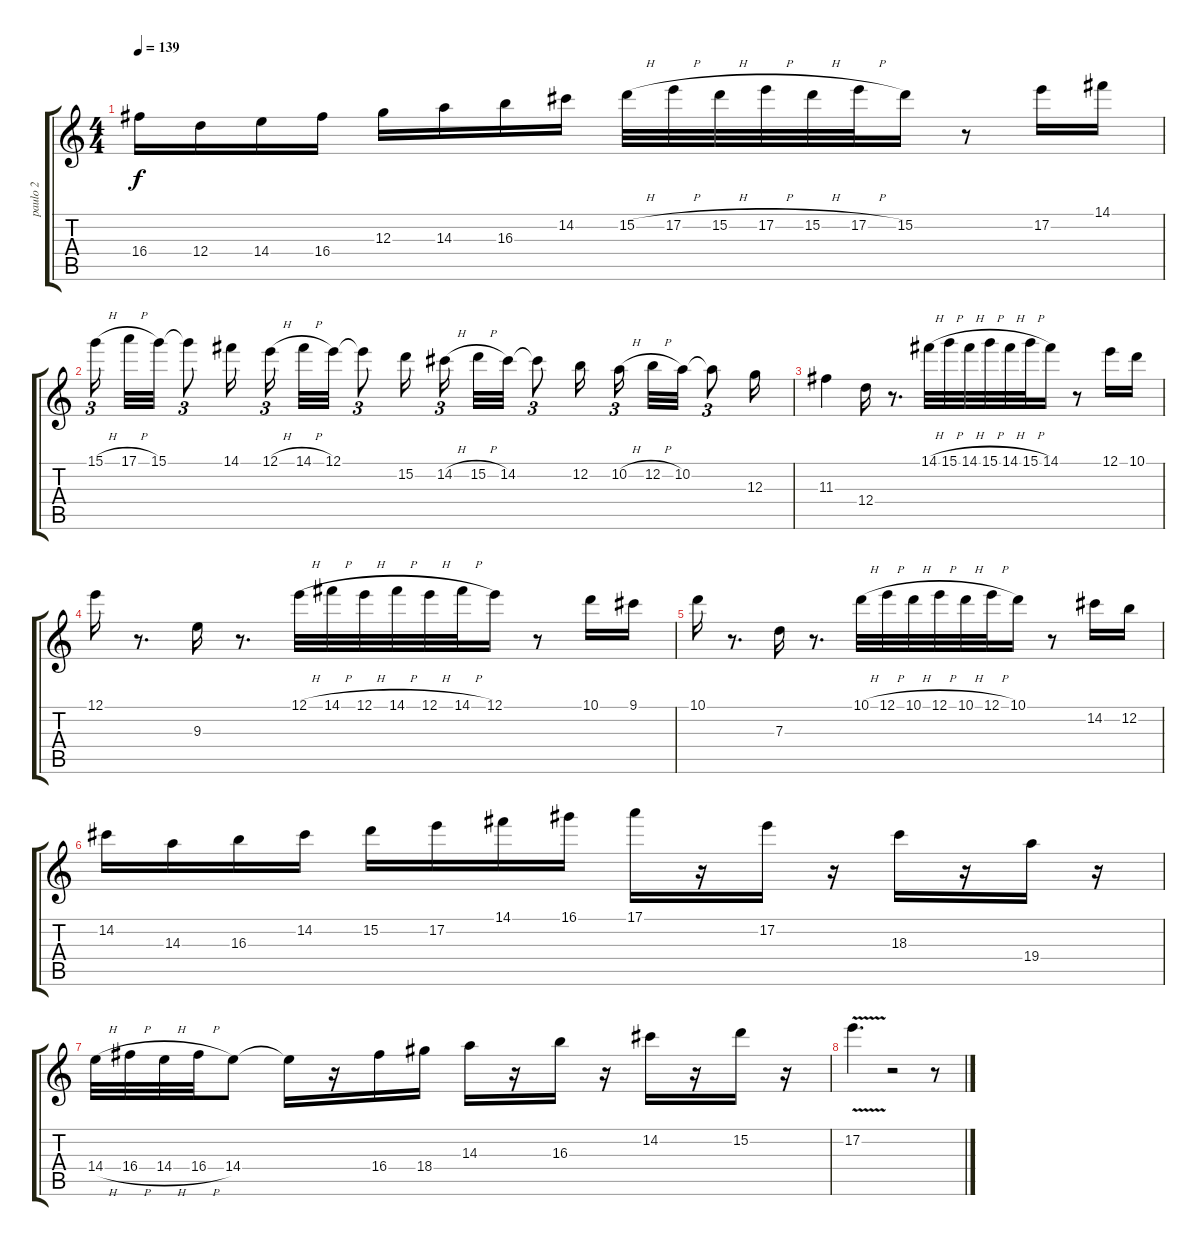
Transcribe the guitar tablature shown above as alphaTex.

\track ("paulo 2" "paulo 2") {instrument distortionguitar}
\staff {score tabs}
\tuning (E4 B3 G3 D3 A2 E2) {hide}
\ts (4 4)
\tempo 139
\clef g2
\ks c
16.4.16{dy f} 12.4.16 14.4.16 16.4.16 12.3.16 14.3.16 16.3.16 14.2.16 15.2{h}.32 17.2{h}.32 15.2{h}.32 17.2{h}.32 15.2{h}.32 17.2{h}.32 15.2.16 r.8 17.2.16 14.1.16 |
15.1{h}.16{tu (3 2)} 17.1{h}.32 15.1.32 15.1{t}.8{tu (3 2)} 14.1.16 12.1{h}.16{tu (3 2)} 14.1{h}.32 12.1.32 12.1{t}.8{tu (3 2)} 15.2.16 14.2{h}.16{tu (3 2)} 15.2{h}.32 14.2.32 14.2{t}.8{tu (3 2)} 12.2.16 10.2{h}.16{tu (3 2)} 12.2{h}.32 10.2.32 10.2{t}.8{tu (3 2)} 12.3.16 |
11.3.4 12.4.16 r.8{d} 14.1{h}.32 15.1{h}.32 14.1{h}.32 15.1{h}.32 14.1{h}.32 15.1{h}.32 14.1.16 r.8 12.1.16 10.1.16 |
12.1.16 r.8{d} 9.3.16 r.8{d} 12.1{h}.32 14.1{h}.32 12.1{h}.32 14.1{h}.32 12.1{h}.32 14.1{h}.32 12.1.16 r.8 10.1.16 9.1.16 |
10.1.16 r.8{d} 7.3.16 r.8{d} 10.1{h}.32 12.1{h}.32 10.1{h}.32 12.1{h}.32 10.1{h}.32 12.1{h}.32 10.1.16 r.8 14.2.16 12.2.16 |
14.2.16 14.3.16 16.3.16 14.2.16 15.2.16 17.2.16 14.1.16 16.1.16 17.1.16 r.16 17.2.16 r.16 18.3.16 r.16 19.4.16 r.16 |
14.4{h}.32 16.4{h}.32 14.4{h}.32 16.4{h}.32 14.4.8 14.4{t}.16 r.16 16.4.16 18.4.16 14.3.16 r.16 16.3.16 r.16 14.2.16 r.16 15.2.16 r.16 |
17.2{v}.4{d} r.2 r.8
